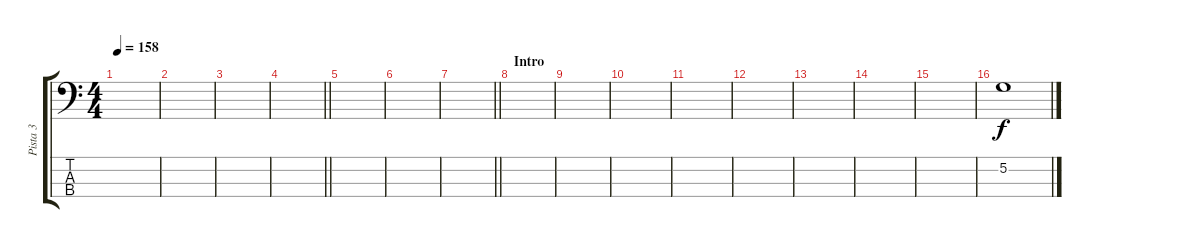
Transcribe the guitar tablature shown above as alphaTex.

\track ("Pista 3" "Pista 3") {instrument electricbassfinger}
\staff {score tabs}
\tuning (G2 D2 A1 E1) {hide}
\ts (4 4)
\tempo 158
\clef f4
\ks c
|
|
|
\barLineRight lightlight
|
|
|
\barLineRight lightlight
|
\section ("" "Intro")
|
|
|
|
|
|
|
|
5.2.1
